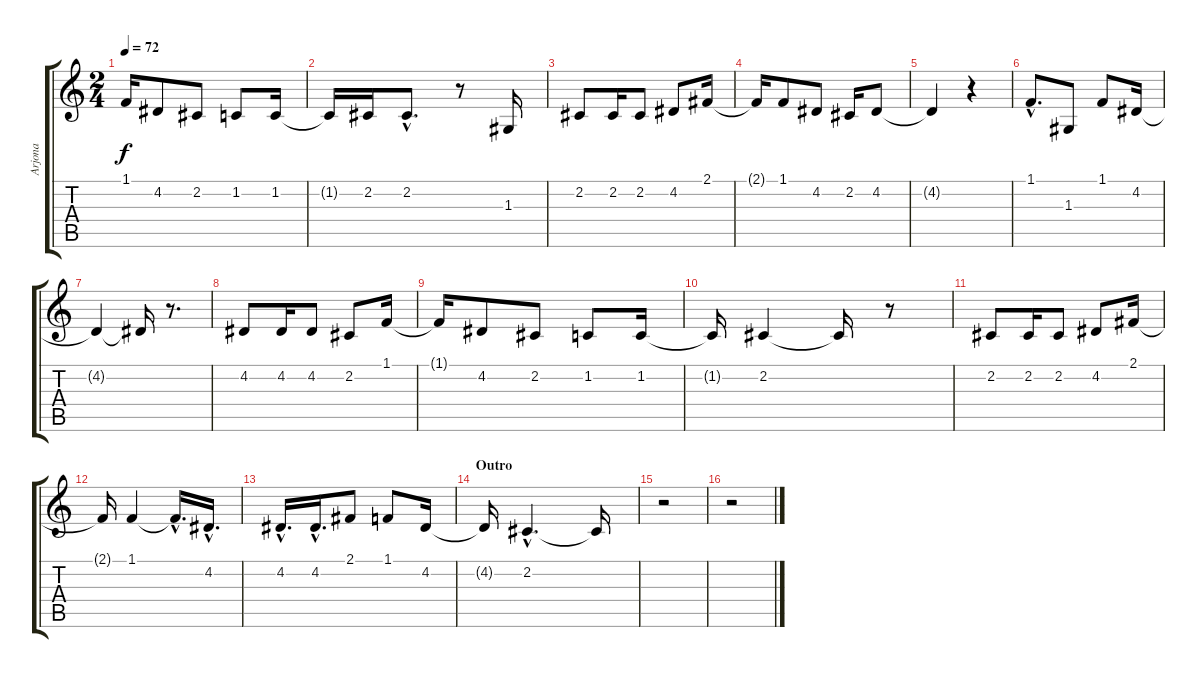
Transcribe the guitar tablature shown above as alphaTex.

\track ("Arjona" "Arjona") {instrument reedorgan}
\staff {score tabs}
\tuning (E4 B3 G3 D3 A2 E2) {hide}
\ts (2 4)
\tempo 72
\clef g2
\ks c
1.1{t}.16{dy f} 4.2.8 2.2.8 1.2.8 1.2.16 |
1.2{t}.16 2.2.16 2.2{hac}.8{d} r.8 1.3.16 |
2.2.8 2.2.16 2.2.8 4.2.8 2.1.16 |
2.1{t}.16 1.1.8 4.2.8 2.2.16 4.2.8 |
4.2{t}.4 r.4 |
1.1{hac}.8{d} 1.3.8 1.1.8 4.2.16 |
4.2{t}.4 4.2{t}.16 r.8{d} |
4.2.8 4.2.16 4.2.8 2.2.8 1.1.16 |
1.1{t}.16 4.2.8 2.2.8 1.2.8 1.2.16 |
1.2{t}.16 2.2.4 2.2{t}.16 r.8 |
2.2.8 2.2.16 2.2.8 4.2.8 2.1.16 |
2.1{t}.16 1.1.4 1.1{hac t}.16{d} 4.2{hac}.16{d} |
4.2{hac}.16{d} 4.2{hac}.16{d} 2.1.8 1.1.8 4.2.16 |
\section ("" "Outro")
4.2{t}.16 2.2{hac}.4{d} 2.2{t}.16 |
r.2 |
r.2
